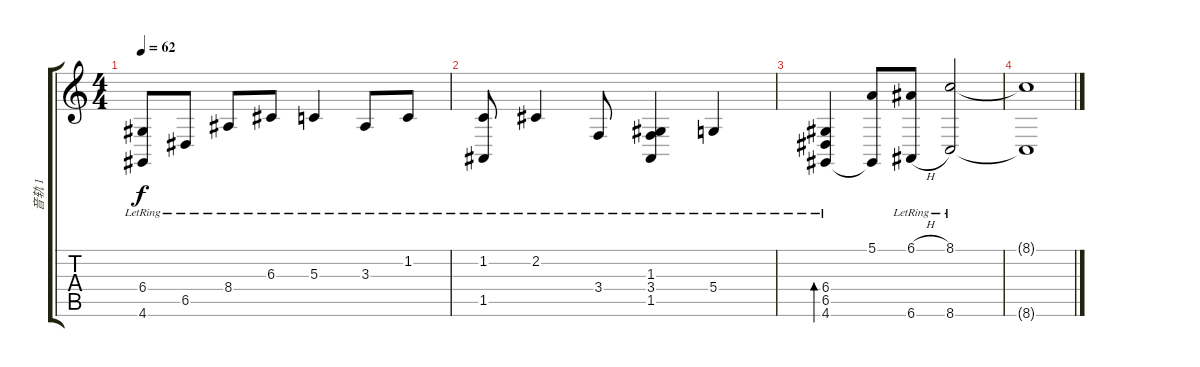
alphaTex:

\track ("音轨 1" "音轨 1") {instrument brightacousticpiano}
\staff {score tabs}
\tuning (E4 B3 G3 D3 A2 E2) {hide}
\ts (4 4)
\tempo 62
\clef g2
\ks c
(6.4{lr} 4.6{lr}).8{dy f} 6.5{lr}.8 8.4{lr}.8 6.3{lr}.8 5.3{lr}.4 3.3{lr}.8 1.2{lr}.8 |
(1.2{lr} 1.5{lr}).8 2.2{lr}.4 3.4{lr}.8 (1.3{lr} 3.4{lr} 1.5{lr}).4 5.4{lr}.4 |
(6.4{lr} 6.5{lr} 4.6{lr}).4{bd 60} (5.1 4.6{t}).8 (6.1{h lr} 6.6{h lr}).8 (8.1{lr} 8.6{lr}).2 |
(8.1{t} 8.6{t}).1
